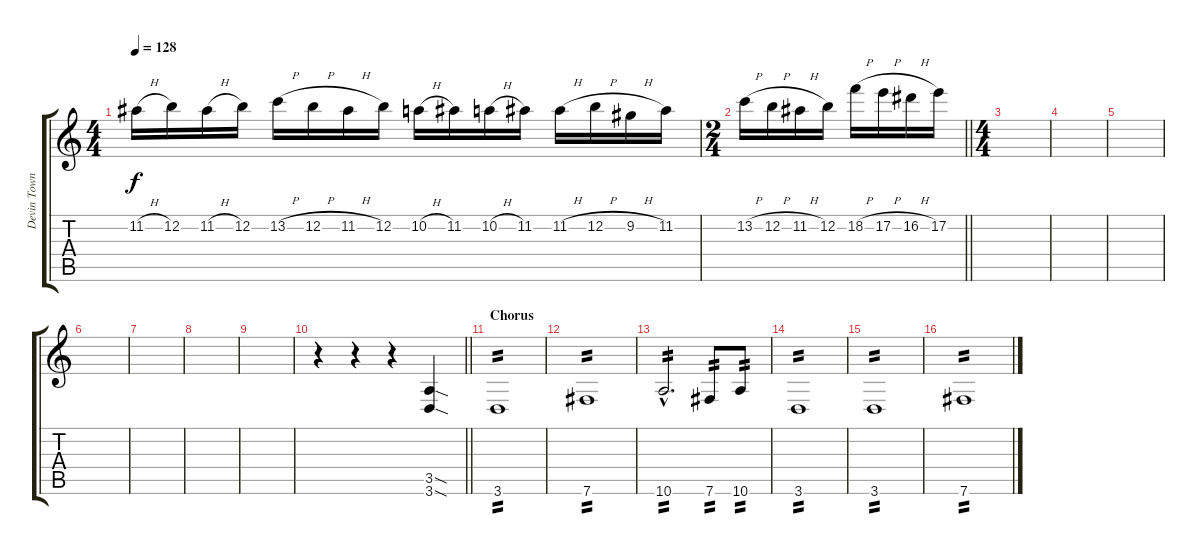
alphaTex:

\track ("Devin Townsend" "Devin Town") {instrument distortionguitar}
\staff {score tabs}
\tuning (Eb4 B3 Gb3 B2 Gb2 B1) {hide}
\ts (4 4)
\tempo 128
\clef g2
\ks c
11.2{h}.16{dy f} 12.2.16 11.2{h}.16 12.2.16 13.2{h}.16 12.2{h}.16 11.2{h}.16 12.2.16 10.2{h}.16 11.2.16 10.2{h}.16 11.2.16 11.2{h}.16 12.2{h}.16 9.2{h}.16 11.2.16 |
\ts (2 4)
\barLineRight lightlight
13.2{h}.16 12.2{h}.16 11.2{h}.16 12.2.16 18.2{h}.16 17.2{h}.16 16.2{h}.16 17.2.16 |
\ts (4 4)
|
|
|
|
|
|
|
\barLineRight lightlight
r.4 r.4 r.4 (3.5{sod} 3.6{sod}).4 |
\section ("" "Chorus")
3.6.1{tp 2} |
7.6.1{tp 2} |
10.6{hac}.2{d tp 2} 7.6.8{tp 2} 10.6.8{tp 2} |
3.6.1{tp 2} |
3.6.1{tp 2} |
7.6.1{tp 2}
